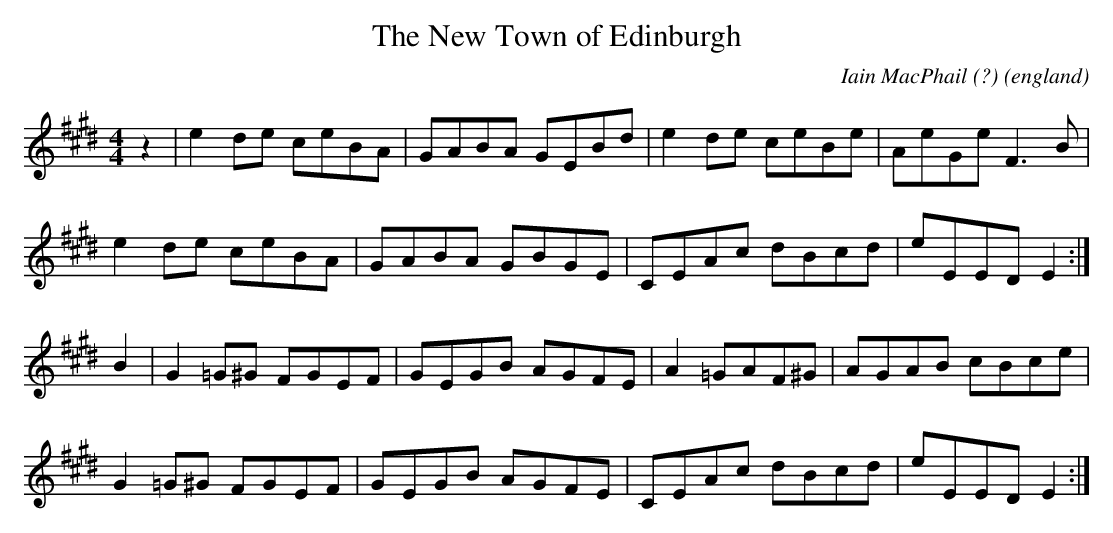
X:1
T:The New Town of Edinburgh
O:england
C:Iain MacPhail (?)
M:4/4
L:1/8
K:E
z2|e2 de ceBA|GABA GEBd|e2 de ceBe|AeGe F3 B|
e2 de ceBA|GABA GBGE|CEAc dBcd|eEED E2:|]
B2|G2 =G^G FGEF|GEGB AGFE|A2 =GAF^G|AGAB cBce|
G2 =G^G FGEF|GEGB AGFE|CEAc dBcd|eEED E2:|]
